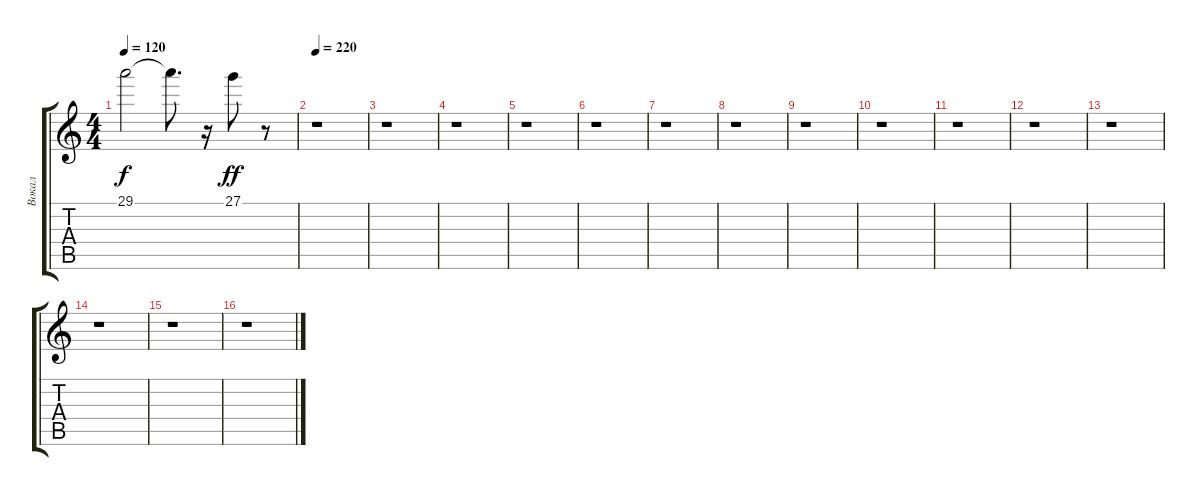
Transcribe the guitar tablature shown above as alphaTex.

\track ("Вокал" "Вокал") {instrument synthvoice}
\staff {score tabs}
\tuning (E4 B3 G3 D3 A2 E2) {hide}
\ts (4 4)
\tempo 120
\clef g2
\ks c
29.1{t}.2{dy f} 29.1{t}.8{d} r.16 27.1.8{dy ff} r.8 |
\tempo 220
r.1 |
r.1 |
r.1 |
r.1 |
r.1 |
r.1 |
r.1 |
r.1 |
r.1 |
r.1 |
r.1 |
r.1 |
r.1 |
r.1 |
r.1
